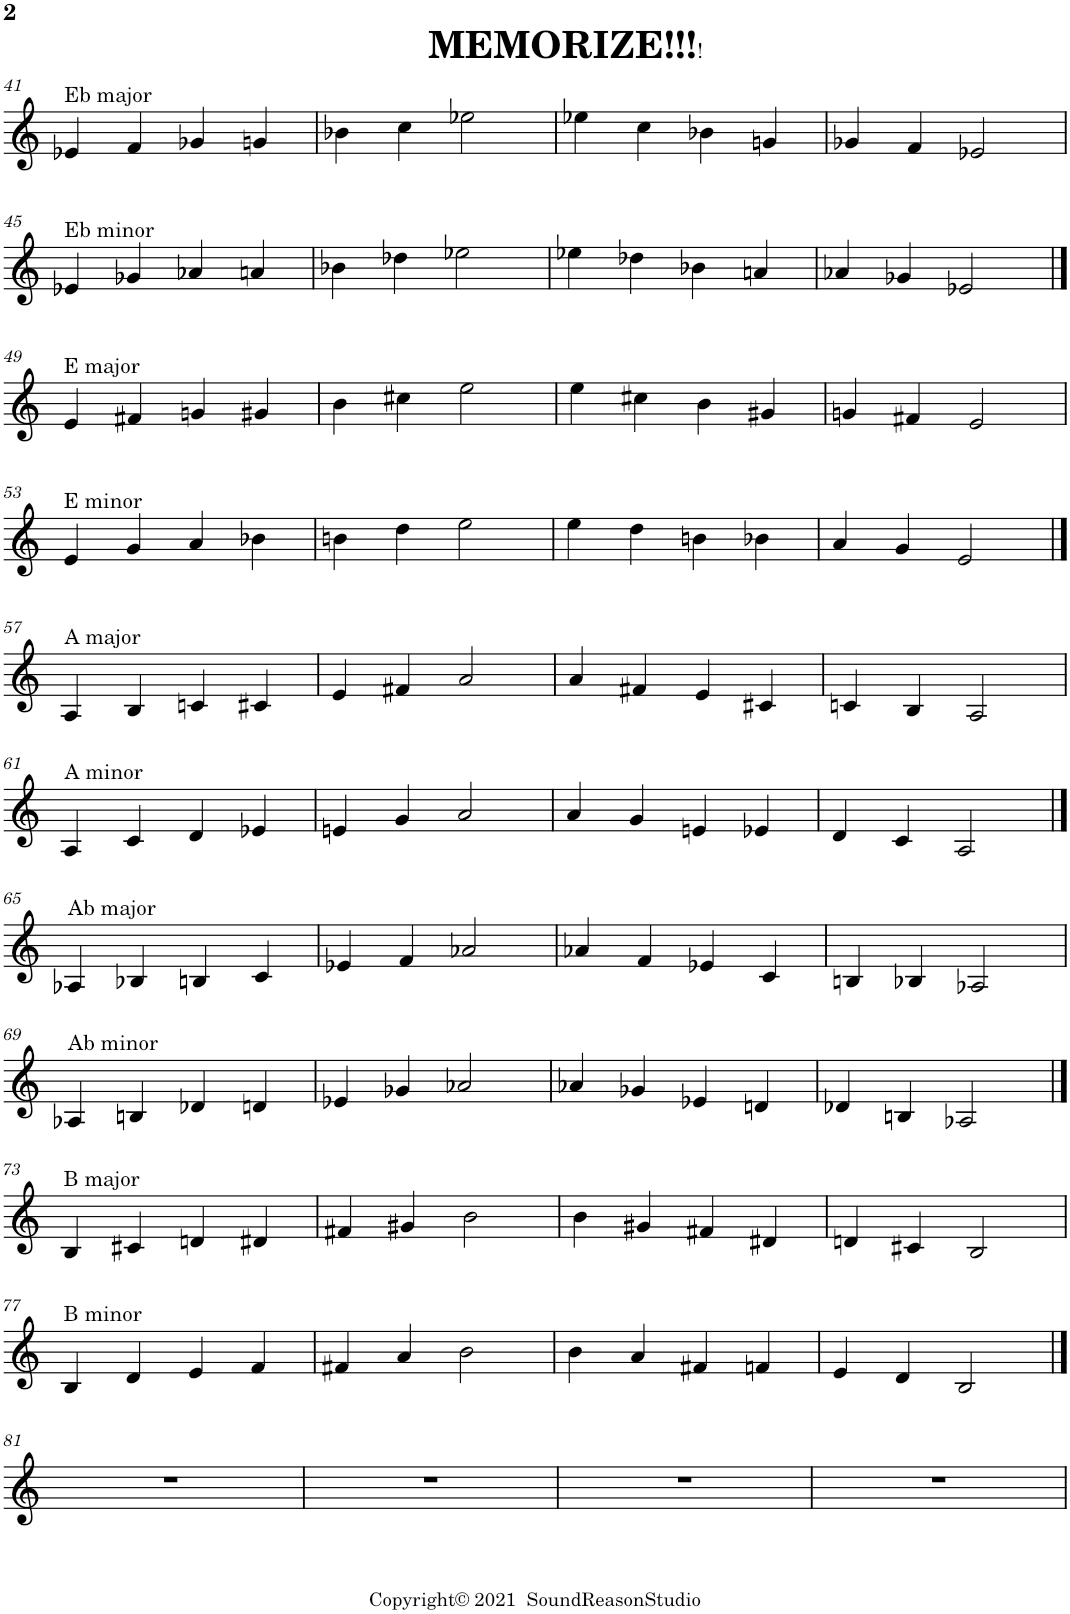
**kern
*part1
*staff1
*I"Piano
*I'Pno.
!!LO:PB:g=z
*clefG2
*k[]
*M4/4
=41
!LO:TX:a:t=Eb major
4e-X/
4f/
4g-X/
4gn/
=42
4b-X\
!LO:TX:a:B:t=MEMORIZE!!!
!LO:TX:a:t=!
4cc\
2ee-X\
=43
4ee-X\
4cc\
4b-X\
4gn/
=44
4g-X/
4f/
2e-X/
!!LO:LB:g=z
=45
!LO:TX:a:t=Eb minor
4e-X/
4g-X/
4a-X/
4an/
=46
4b-X\
4dd-X\
2ee-X\
=47
4ee-X\
4dd-X\
4b-X\
4an/
=48
4a-X/
4g-X/
2e-X/
!!LO:LB:g=z
==49
!LO:TX:a:t=E major
4e/
4f#X/
4gn/
4g#X/
=50
4b\
4cc#X\
2ee\
=51
4ee\
4cc#X\
4b\
4g#X/
=52
4gn/
4f#X/
2e/
!!LO:LB:g=z
=53
!LO:TX:a:t=E minor
4e/
4g/
4a/
4b-X\
=54
4bn\
4dd\
2ee\
=55
4ee\
4dd\
4bn\
4b-X\
=56
4a/
4g/
2e/
!!LO:LB:g=z
==57
!LO:TX:a:t=A major
4A/
4B/
4cn/
4c#X/
=58
4e/
4f#X/
2a/
=59
4a/
4f#X/
4e/
4c#X/
=60
4cn/
4B/
2A/
!!LO:LB:g=z
=61
!LO:TX:a:t=A minor
4A/
4c/
4d/
4e-X/
=62
4en/
4g/
2a/
=63
4a/
4g/
4en/
4e-X/
=64
4d/
4c/
2A/
!!LO:LB:g=z
==65
!LO:TX:a:t=Ab major
4A-X/
4B-X/
4Bn/
4c/
=66
4e-X/
4f/
2a-X/
=67
4a-X/
4f/
4e-X/
4c/
=68
4Bn/
4B-X/
2A-X/
!!LO:LB:g=z
=69
!LO:TX:a:t=Ab minor
4A-X/
4Bn/
4d-X/
4dn/
=70
4e-X/
4g-X/
2a-X/
=71
4a-X/
4g-X/
4e-X/
4dn/
=72
4d-X/
4Bn/
2A-X/
!!LO:LB:g=z
==73
!LO:TX:a:t=B major
4B/
4c#X/
4dn/
4d#X/
=74
4f#X/
4g#X/
2b\
=75
4b\
4g#X/
4f#X/
4d#X/
=76
4dn/
4c#X/
2B/
!!LO:LB:g=z
=77
!LO:TX:a:t=B minor
4B/
4d/
4e/
4f/
=78
4f#X/
4a/
2b\
=79
4b\
4a/
4f#X/
4fn/
=80
4e/
4d/
2B/
!!LO:LB:g=z
==81
1r
=82
1r
=83
1r
=84
1r
=
*-
